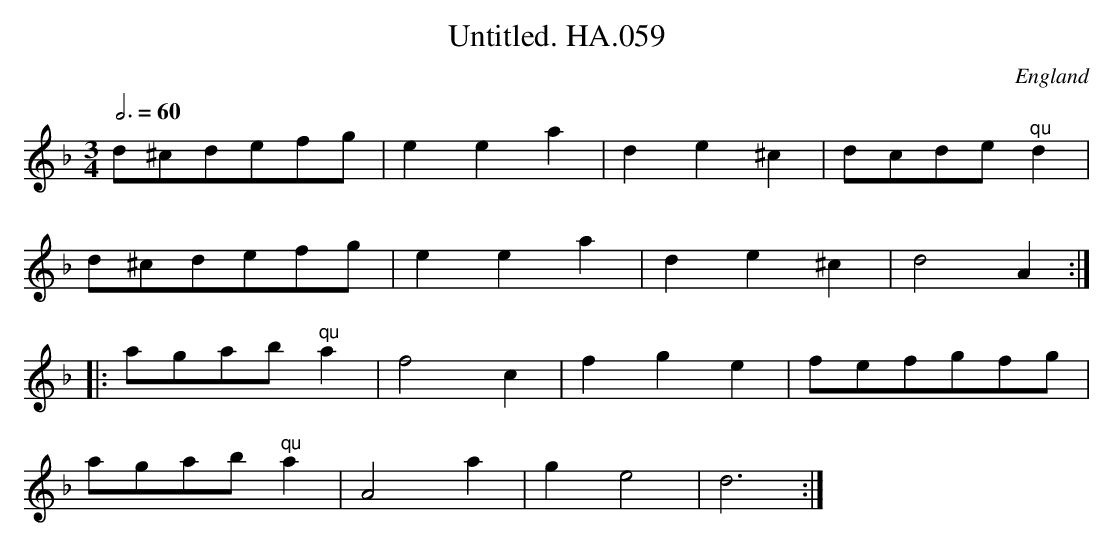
X:1
T:Untitled. HA.059
L:1/8
M:3/4
O:England
Q:3/4=60
K:F
d^cdefg|e2e2a2|d2e2^c2|dcde"^qu"d2|!
d^cdefg|e2e2a2|d2e2^c2|d4A2:|!
|:agab"^qu"a2|f4c2|f2g2e2|fefgfg|!
agab"^qu"a2|A4a2|g2e4|d6:|
